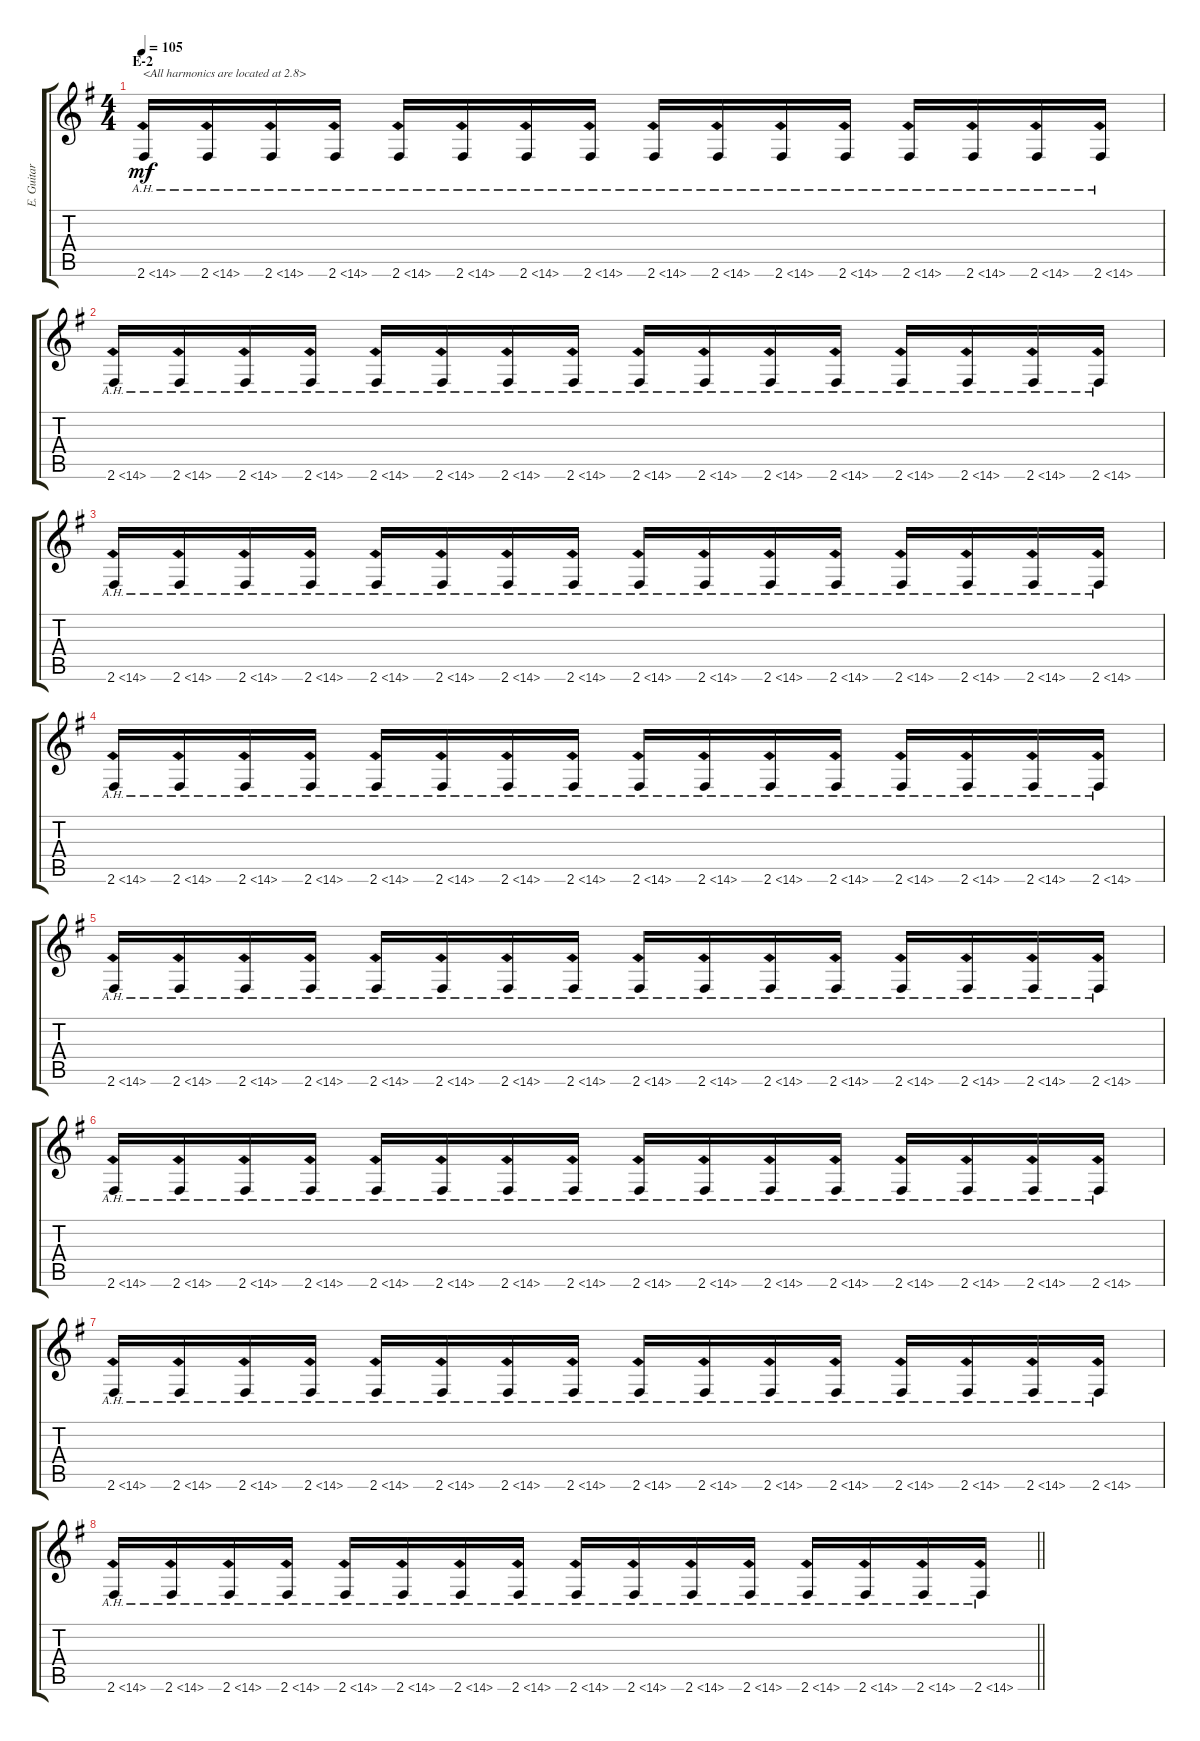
\track ("E. Guitar II" "E. Guitar ") {instrument overdrivenguitar}
\staff {score tabs}
\tuning (E4 B3 G3 D3 A2 E2) {hide}
\ts (4 4)
\section ("" "E-2")
\tempo 105
\clef g2
\ks g
2.6{ah 12}.16{txt "<All harmonics are located at 2.8>" dy mf} 2.6{ah 12}.16 2.6{ah 12}.16 2.6{ah 12}.16 2.6{ah 12}.16 2.6{ah 12}.16 2.6{ah 12}.16 2.6{ah 12}.16 2.6{ah 12}.16 2.6{ah 12}.16 2.6{ah 12}.16 2.6{ah 12}.16 2.6{ah 12}.16 2.6{ah 12}.16 2.6{ah 12}.16 2.6{ah 12}.16 |
2.6{ah 12}.16 2.6{ah 12}.16 2.6{ah 12}.16 2.6{ah 12}.16 2.6{ah 12}.16 2.6{ah 12}.16 2.6{ah 12}.16 2.6{ah 12}.16 2.6{ah 12}.16 2.6{ah 12}.16 2.6{ah 12}.16 2.6{ah 12}.16 2.6{ah 12}.16 2.6{ah 12}.16 2.6{ah 12}.16 2.6{ah 12}.16 |
2.6{ah 12}.16 2.6{ah 12}.16 2.6{ah 12}.16 2.6{ah 12}.16 2.6{ah 12}.16 2.6{ah 12}.16 2.6{ah 12}.16 2.6{ah 12}.16 2.6{ah 12}.16 2.6{ah 12}.16 2.6{ah 12}.16 2.6{ah 12}.16 2.6{ah 12}.16 2.6{ah 12}.16 2.6{ah 12}.16 2.6{ah 12}.16 |
2.6{ah 12}.16 2.6{ah 12}.16 2.6{ah 12}.16 2.6{ah 12}.16 2.6{ah 12}.16 2.6{ah 12}.16 2.6{ah 12}.16 2.6{ah 12}.16 2.6{ah 12}.16 2.6{ah 12}.16 2.6{ah 12}.16 2.6{ah 12}.16 2.6{ah 12}.16 2.6{ah 12}.16 2.6{ah 12}.16 2.6{ah 12}.16 |
2.6{ah 12}.16 2.6{ah 12}.16 2.6{ah 12}.16 2.6{ah 12}.16 2.6{ah 12}.16 2.6{ah 12}.16 2.6{ah 12}.16 2.6{ah 12}.16 2.6{ah 12}.16 2.6{ah 12}.16 2.6{ah 12}.16 2.6{ah 12}.16 2.6{ah 12}.16 2.6{ah 12}.16 2.6{ah 12}.16 2.6{ah 12}.16 |
2.6{ah 12}.16 2.6{ah 12}.16 2.6{ah 12}.16 2.6{ah 12}.16 2.6{ah 12}.16 2.6{ah 12}.16 2.6{ah 12}.16 2.6{ah 12}.16 2.6{ah 12}.16 2.6{ah 12}.16 2.6{ah 12}.16 2.6{ah 12}.16 2.6{ah 12}.16 2.6{ah 12}.16 2.6{ah 12}.16 2.6{ah 12}.16 |
2.6{ah 12}.16 2.6{ah 12}.16 2.6{ah 12}.16 2.6{ah 12}.16 2.6{ah 12}.16 2.6{ah 12}.16 2.6{ah 12}.16 2.6{ah 12}.16 2.6{ah 12}.16 2.6{ah 12}.16 2.6{ah 12}.16 2.6{ah 12}.16 2.6{ah 12}.16 2.6{ah 12}.16 2.6{ah 12}.16 2.6{ah 12}.16 |
\barLineRight lightlight
2.6{ah 12}.16 2.6{ah 12}.16 2.6{ah 12}.16 2.6{ah 12}.16 2.6{ah 12}.16 2.6{ah 12}.16 2.6{ah 12}.16 2.6{ah 12}.16 2.6{ah 12}.16 2.6{ah 12}.16 2.6{ah 12}.16 2.6{ah 12}.16 2.6{ah 12}.16 2.6{ah 12}.16 2.6{ah 12}.16 2.6{ah 12}.16
